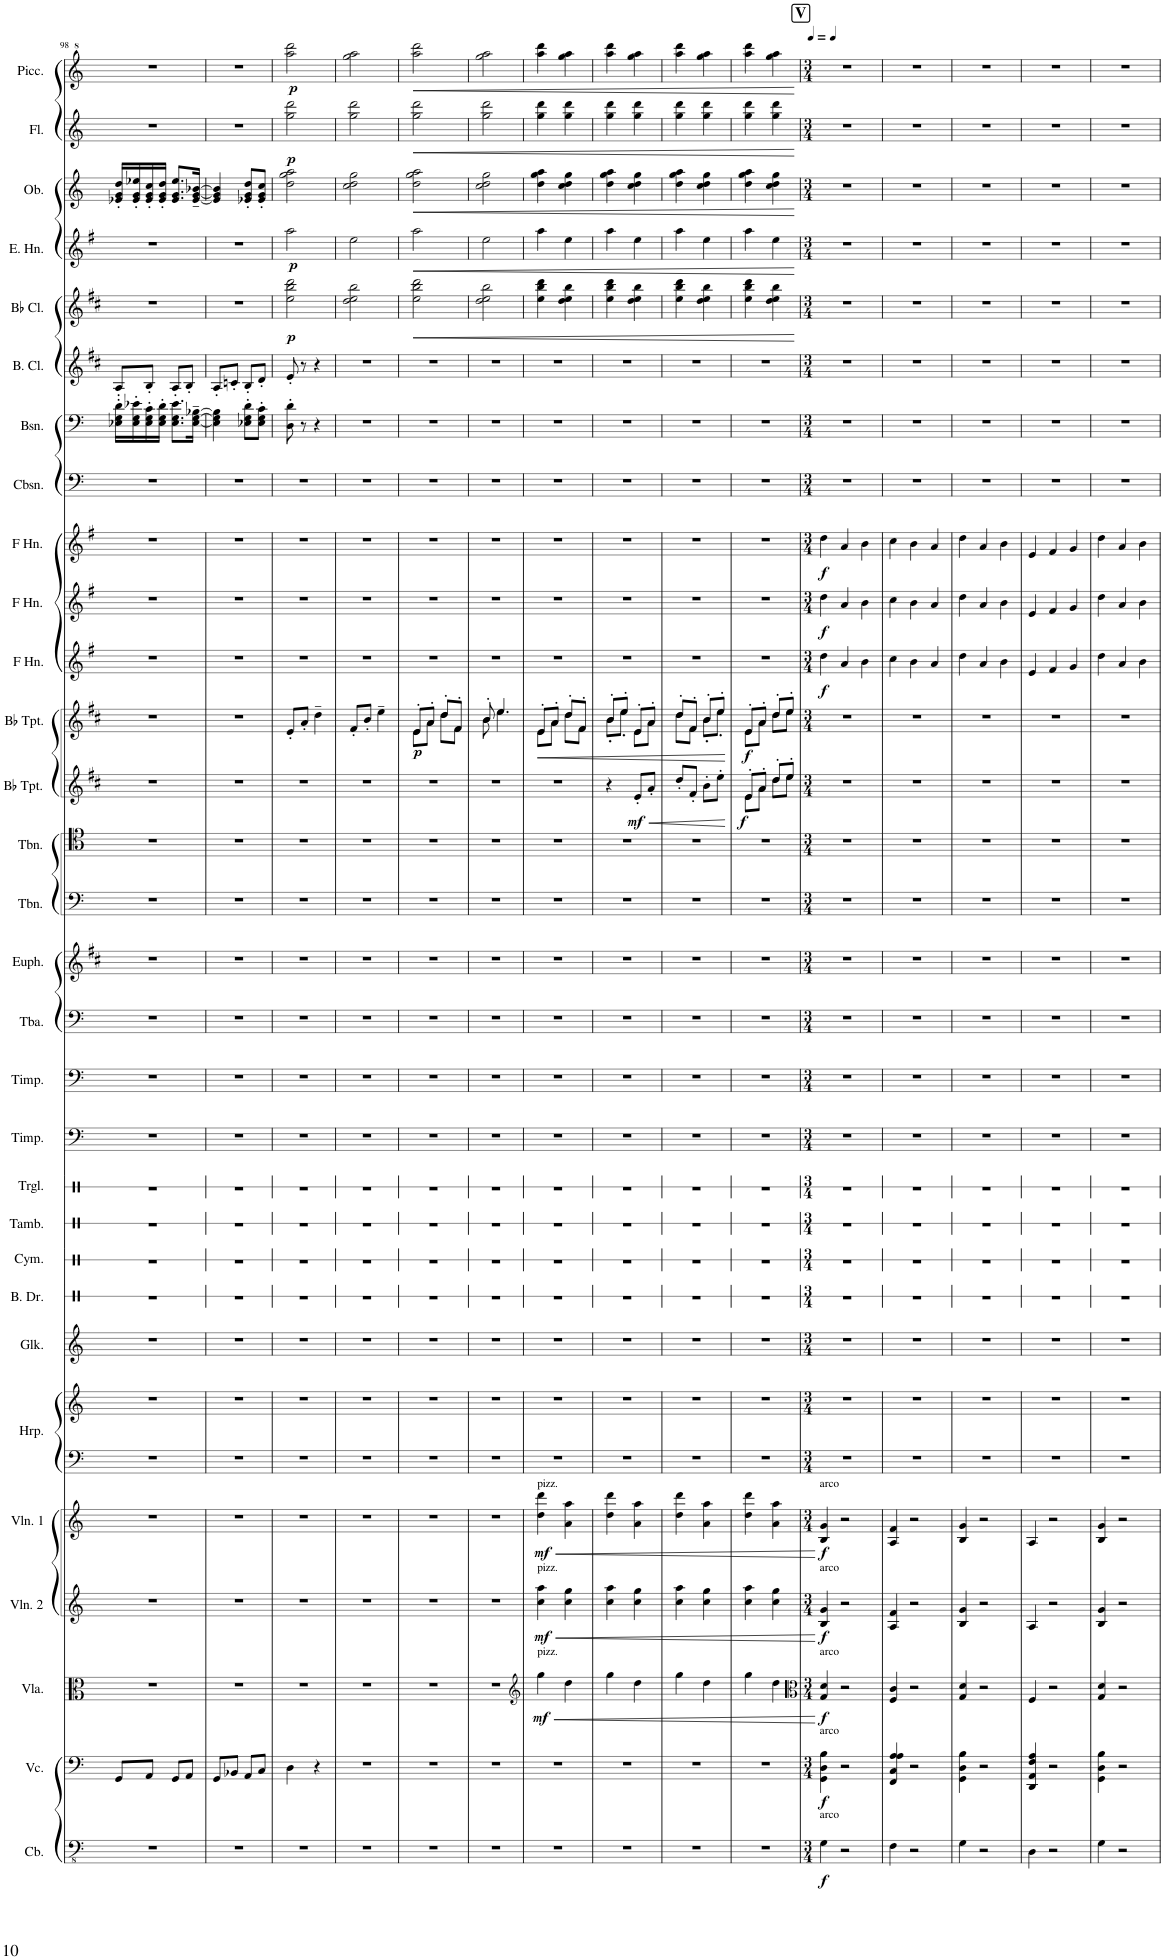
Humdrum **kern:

**kern	**dynam	**kern	**dynam	**kern	**dynam	**kern	**dynam	**kern	**dynam	**kern	**kern	**kern	**kern	**kern	**kern	**kern	**kern	**kern	**kern	**kern	**kern	**kern	**kern	**dynam	**kern	**dynam	**kern	**dynam	**kern	**dynam	**kern	**dynam	**kern	**kern	**kern	**kern	**dynam	**kern	**dynam	**kern	**dynam	**kern	**dynam	**kern	**dynam
*part30	*part30	*part29	*part29	*part28	*part28	*part27	*part27	*part26	*part26	*part25	*part25	*part24	*part23	*part22	*part21	*part20	*part19	*part18	*part17	*part16	*part15	*part14	*part13	*part13	*part12	*part12	*part11	*part11	*part10	*part10	*part9	*part9	*part8	*part7	*part6	*part5	*part5	*part4	*part4	*part3	*part3	*part2	*part2	*part1	*part1
*staff31	*staff31	*staff30	*staff30	*staff29	*staff29	*staff28	*staff28	*staff27	*staff27	*staff26	*staff25	*staff24	*staff23	*staff22	*staff21	*staff20	*staff19	*staff18	*staff17	*staff16	*staff15	*staff14	*staff13	*staff13	*staff12	*staff12	*staff11	*staff11	*staff10	*staff10	*staff9	*staff9	*staff8	*staff7	*staff6	*staff5	*staff5	*staff4	*staff4	*staff3	*staff3	*staff2	*staff2	*staff1	*staff1
*I"Contrabass	*	*I"Violoncellos	*	*I"Violas	*	*I"Violins 2	*	*I"Violins 1	*	*I"Harps	*	*I"Glockenspiel	*I"Bass Drum	*I"Cymbal	*I"Tambourine	*I"Triangle	*I"Timpani	*I"Timpani	*I"Tuba	*I"Euphonium	*I"Bass Trombone	*I"Tenor Trombones	*I"Bb Trumpet III IV	*	*I"Bb Trumpet I II	*	*I"F Horn V VI	*	*I"F Horn III IV	*	*I"F Horn I II	*	*I"Contrabassoon	*I"Bassoons	*I"Bass Clarinet	*I"Bb Clarinets	*	*I"English Horn	*	*I"Oboes	*	*I"Flutes	*	*I"Piccolos	*
*I'Cb.	*	*I'Vc.	*	*I'Vla.	*	*I'Vln. 2	*	*I'Vln. 1	*	*I'Hrp.	*	*I'Glk.	*I'B. Dr.	*I'Cym.	*I'Tamb.	*I'Trgl.	*I'Timp.	*I'Timp.	*I'Tba.	*I'Euph.	*I'Tbn.	*I'Tbn.	*I'Bb Tpt.	*	*I'Bb Tpt.	*	*I'F Hn.	*	*I'F Hn.	*	*I'F Hn.	*	*I'Cbsn.	*I'Bsn.	*I'B. Cl.	*I'Bb Cl.	*	*I'E. Hn.	*	*I'Ob.	*	*I'Fl.	*	*I'Picc.	*
!!LO:PB:g=z
*clefFv4	*	*clefF4	*	*clefC3	*	*clefG2	*	*clefG2	*	*clefF4	*clefG2	*clefG2	*clefX	*clefX	*clefX	*clefX	*clefF4	*clefF4	*clefF4	*clefG2	*clefF4	*clefC4	*clefG2	*	*clefG2	*	*clefG2	*	*clefG2	*	*clefG2	*	*clefF4	*clefF4	*clefG2	*clefG2	*	*clefG2	*	*clefG2	*	*clefG2	*	*clefG^2	*
*Trd7c12	*	*	*	*	*	*	*	*	*	*	*	*Trd-14c-24	*	*	*	*	*	*	*	*Trd8c14	*	*	*Trd1c2	*	*Trd1c2	*	*Trd4c7	*	*Trd4c7	*	*Trd4c7	*	*Trd7c12	*	*Trd8c14	*Trd1c2	*	*Trd4c7	*	*	*	*	*	*Trd-7c-12	*
*k[]	*	*k[]	*	*k[]	*	*k[]	*	*k[]	*	*k[]	*k[]	*k[]	*k[]	*k[]	*k[]	*k[]	*k[]	*k[]	*k[]	*k[f#c#]	*k[]	*k[]	*k[f#c#]	*	*k[f#c#]	*	*k[f#]	*	*k[f#]	*	*k[f#]	*	*k[]	*k[]	*k[f#c#]	*k[f#c#]	*	*k[f#]	*	*k[]	*	*k[]	*	*k[]	*
*M2/4	*	*M2/4	*	*M2/4	*	*M2/4	*	*M2/4	*	*M2/4	*M2/4	*M2/4	*M2/4	*M2/4	*M2/4	*M2/4	*M2/4	*M2/4	*M2/4	*M2/4	*M2/4	*M2/4	*M2/4	*	*M2/4	*	*M2/4	*	*M2/4	*	*M2/4	*	*M2/4	*M2/4	*M2/4	*M2/4	*	*M2/4	*	*M2/4	*	*M2/4	*	*M2/4	*
=98	=98	=98	=98	=98	=98	=98	=98	=98	=98	=98	=98	=98	=98	=98	=98	=98	=98	=98	=98	=98	=98	=98	=98	=98	=98	=98	=98	=98	=98	=98	=98	=98	=98	=98	=98	=98	=98	=98	=98	=98	=98	=98	=98	=98	=98
2r	.	8GG/L	.	2r	.	2r	.	2r	.	2r	2r	2r	2r	2r	2r	2r	2r	2r	2r	2r	2r	2r	2r	.	2r	.	2r	.	2r	.	2r	.	2r	16E-X\' 16G\' 16d\'LL	8A'/L	2r	.	2r	.	16e-X/' 16g/' 16dd/'LL	.	2r	.	2r	.
.	.	.	.	.	.	.	.	.	.	.	.	.	.	.	.	.	.	.	.	.	.	.	.	.	.	.	.	.	.	.	.	.	.	16E-\' 16G\' 16e-X\'	.	.	.	.	.	16e-/' 16g/' 16ee-X/'	.	.	.	.	.
.	.	8AA/J	.	.	.	.	.	.	.	.	.	.	.	.	.	.	.	.	.	.	.	.	.	.	.	.	.	.	.	.	.	.	.	16E-\' 16G\' 16c\'	8B'/J	.	.	.	.	16e-/' 16g/' 16cc/'	.	.	.	.	.
.	.	.	.	.	.	.	.	.	.	.	.	.	.	.	.	.	.	.	.	.	.	.	.	.	.	.	.	.	.	.	.	.	.	16E-\' 16G\' 16d\'JJ	.	.	.	.	.	16e-/' 16g/' 16dd/'JJ	.	.	.	.	.
.	.	8GG/L	.	.	.	.	.	.	.	.	.	.	.	.	.	.	.	.	.	.	.	.	.	.	.	.	.	.	.	.	.	.	.	8.E-\ 8.G\ 8.e-\L	8A'/L	.	.	.	.	8.e-/ 8.g/ 8.ee-/L	.	.	.	.	.
.	.	8AA/J	.	.	.	.	.	.	.	.	.	.	.	.	.	.	.	.	.	.	.	.	.	.	.	.	.	.	.	.	.	.	.	.	8B'/J	.	.	.	.	.	.	.	.	.	.
.	.	.	.	.	.	.	.	.	.	.	.	.	.	.	.	.	.	.	.	.	.	.	.	.	.	.	.	.	.	.	.	.	.	[16E-\~ [16G\~ [16B-X\~Jk	.	.	.	.	.	[16e-/~ [16g/~ [16b-X/~Jk	.	.	.	.	.
=99	=99	=99	=99	=99	=99	=99	=99	=99	=99	=99	=99	=99	=99	=99	=99	=99	=99	=99	=99	=99	=99	=99	=99	=99	=99	=99	=99	=99	=99	=99	=99	=99	=99	=99	=99	=99	=99	=99	=99	=99	=99	=99	=99	=99	=99
2r	.	8GG/L	.	2r	.	2r	.	2r	.	2r	2r	2r	2r	2r	2r	2r	2r	2r	2r	2r	2r	2r	2r	.	2r	.	2r	.	2r	.	2r	.	2r	4E-\] 4G\] 4B-\]	8A'/L	2r	.	2r	.	4e-/] 4g/] 4b-/]	.	2r	.	2r	.
.	.	8BB-X/J	.	.	.	.	.	.	.	.	.	.	.	.	.	.	.	.	.	.	.	.	.	.	.	.	.	.	.	.	.	.	.	.	8cn'/J	.	.	.	.	.	.	.	.	.	.
.	.	8AA/L	.	.	.	.	.	.	.	.	.	.	.	.	.	.	.	.	.	.	.	.	.	.	.	.	.	.	.	.	.	.	.	8E-X\' 8G\' 8d\'L	8B'/L	.	.	.	.	8e-X/' 8g/' 8dd/'L	.	.	.	.	.
.	.	8C/J	.	.	.	.	.	.	.	.	.	.	.	.	.	.	.	.	.	.	.	.	.	.	.	.	.	.	.	.	.	.	.	8E-\' 8G\' 8c\'J	8d'/J	.	.	.	.	8e-/' 8g/' 8cc/'J	.	.	.	.	.
=100	=100	=100	=100	=100	=100	=100	=100	=100	=100	=100	=100	=100	=100	=100	=100	=100	=100	=100	=100	=100	=100	=100	=100	=100	=100	=100	=100	=100	=100	=100	=100	=100	=100	=100	=100	=100	=100	=100	=100	=100	=100	=100	=100	=100	=100
!	!	!	!	!	!	!	!	!	!	!	!	!	!	!	!	!	!	!	!	!	!	!	!	!	!	!	!	!	!	!	!	!	!	!	!	!	!LO:DY:b	!	!LO:DY:b	!	!	!	!LO:DY:b	!	!LO:DY:b
2r	.	4D\	.	2r	.	2r	.	2r	.	2r	2r	2r	2r	2r	2r	2r	2r	2r	2r	2r	2r	2r	2r	.	8e'/L	.	2r	.	2r	.	2r	.	2r	8D\' 8d\'	8e'/	2ee\ 2bb\ 2ddd\	p	2aa\	p	2dd\ 2gg\ 2aa\	.	2gg\ 2ddd\	p	2aaa\ 2dddd\	p
.	.	.	.	.	.	.	.	.	.	.	.	.	.	.	.	.	.	.	.	.	.	.	.	.	8a'/J	.	.	.	.	.	.	.	.	8r	8r	.	.	.	.	.	.	.	.	.	.
.	.	4r	.	.	.	.	.	.	.	.	.	.	.	.	.	.	.	.	.	.	.	.	.	.	4dd~\	.	.	.	.	.	.	.	.	4r	4r	.	.	.	.	.	.	.	.	.	.
=101	=101	=101	=101	=101	=101	=101	=101	=101	=101	=101	=101	=101	=101	=101	=101	=101	=101	=101	=101	=101	=101	=101	=101	=101	=101	=101	=101	=101	=101	=101	=101	=101	=101	=101	=101	=101	=101	=101	=101	=101	=101	=101	=101	=101	=101
2r	.	2r	.	2r	.	2r	.	2r	.	2r	2r	2r	2r	2r	2r	2r	2r	2r	2r	2r	2r	2r	2r	.	8f#'/L	.	2r	.	2r	.	2r	.	2r	2r	2r	2dd\ 2ee\ 2bb\	.	2ee\	.	2cc\ 2dd\ 2gg\	.	2gg\ 2ddd\	.	2ggg\ 2aaa\	.
.	.	.	.	.	.	.	.	.	.	.	.	.	.	.	.	.	.	.	.	.	.	.	.	.	8b'/J	.	.	.	.	.	.	.	.	.	.	.	.	.	.	.	.	.	.	.	.
.	.	.	.	.	.	.	.	.	.	.	.	.	.	.	.	.	.	.	.	.	.	.	.	.	4ee~\	.	.	.	.	.	.	.	.	.	.	.	.	.	.	.	.	.	.	.	.
=102	=102	=102	=102	=102	=102	=102	=102	=102	=102	=102	=102	=102	=102	=102	=102	=102	=102	=102	=102	=102	=102	=102	=102	=102	=102	=102	=102	=102	=102	=102	=102	=102	=102	=102	=102	=102	=102	=102	=102	=102	=102	=102	=102	=102	=102
*	*	*	*	*	*	*	*	*	*	*	*	*	*	*	*	*	*	*	*	*	*	*	*	*	*^	*	*	*	*	*	*	*	*	*	*	*	*	*	*	*	*	*	*	*	*
!	!	!	!	!	!	!	!	!	!	!	!	!	!	!	!	!	!	!	!	!	!	!	!	!	!	!	!LO:DY:b	!	!	!	!	!	!	!	!	!	!	!LO:HP:b	!	!LO:HP:b	!	!LO:HP:b	!	!LO:HP:b	!	!LO:HP:b
2r	.	2r	.	2r	.	2r	.	2r	.	2r	2r	2r	2r	2r	2r	2r	2r	2r	2r	2r	2r	2r	2r	.	8e'/L	8e\L	p	2r	.	2r	.	2r	.	2r	2r	2r	2ee\ 2bb\ 2ddd\	<	2aa\	<	2dd\ 2gg\ 2aa\	<	2gg\ 2ddd\	<	2aaa\ 2dddd\	<
.	.	.	.	.	.	.	.	.	.	.	.	.	.	.	.	.	.	.	.	.	.	.	.	.	8a'/J	8a\J	.	.	.	.	.	.	.	.	.	.	.	.	.	.	.	.	.	.	.	.
.	.	.	.	.	.	.	.	.	.	.	.	.	.	.	.	.	.	.	.	.	.	.	.	.	8dd'/L	8dd\L	.	.	.	.	.	.	.	.	.	.	.	.	.	.	.	.	.	.	.	.
.	.	.	.	.	.	.	.	.	.	.	.	.	.	.	.	.	.	.	.	.	.	.	.	.	8f#'/J	8f#\J	.	.	.	.	.	.	.	.	.	.	.	.	.	.	.	.	.	.	.	.
=103	=103	=103	=103	=103	=103	=103	=103	=103	=103	=103	=103	=103	=103	=103	=103	=103	=103	=103	=103	=103	=103	=103	=103	=103	=103	=103	=103	=103	=103	=103	=103	=103	=103	=103	=103	=103	=103	=103	=103	=103	=103	=103	=103	=103	=103	=103
2r	.	2r	.	2r	.	2r	.	2r	.	2r	2r	2r	2r	2r	2r	2r	2r	2r	2r	2r	2r	2r	2r	.	8b'/	8b\	.	2r	.	2r	.	2r	.	2r	2r	2r	2dd\ 2ee\ 2bb\	.	2ee\	.	2cc\ 2dd\ 2gg\	.	2gg\ 2ddd\	.	2ggg\ 2aaa\	.
.	.	.	.	.	.	.	.	.	.	.	.	.	.	.	.	.	.	.	.	.	.	.	.	.	4.ee/	4.ee\	.	.	.	.	.	.	.	.	.	.	.	.	.	.	.	.	.	.	.	.
=104	=104	=104	=104	=104	=104	=104	=104	=104	=104	=104	=104	=104	=104	=104	=104	=104	=104	=104	=104	=104	=104	=104	=104	=104	=104	=104	=104	=104	=104	=104	=104	=104	=104	=104	=104	=104	=104	=104	=104	=104	=104	=104	=104	=104	=104	=104
*	*	*	*	*clefG2	*	*	*	*	*	*	*	*	*	*	*	*	*	*	*	*	*	*	*	*	*	*	*	*	*	*	*	*	*	*	*	*	*	*	*	*	*	*	*	*	*	*
!	!	!	!	!	!	!	!	!LO:TX:a:t=pizz.	!	!	!	!	!	!	!	!	!	!	!	!	!	!	!	!	!	!	!	!	!	!	!	!	!	!	!	!	!	!	!	!	!	!	!	!	!	!
!	!	!	!	!	!	!LO:TX:a:t=pizz.	!	!	!	!	!	!	!	!	!	!	!	!	!	!	!	!	!	!	!	!	!	!	!	!	!	!	!	!	!	!	!	!	!	!	!	!	!	!	!	!
!	!	!	!	!LO:TX:a:t=pizz.	!	!	!	!	!	!	!	!	!	!	!	!	!	!	!	!	!	!	!	!	!	!	!	!	!	!	!	!	!	!	!	!	!	!	!	!	!	!	!	!	!	!
!	!	!	!	!	!LO:HP:b	!	!LO:HP:b	!	!LO:HP:b	!	!	!	!	!	!	!	!	!	!	!	!	!	!	!	!	!	!LO:HP:b	!	!	!	!	!	!	!	!	!	!	!	!	!	!	!	!	!	!	!
!	!	!	!	!	!LO:DY:n=1:b	!	!LO:DY:n=1:b	!	!LO:DY:n=1:b	!	!	!	!	!	!	!	!	!	!	!	!	!	!	!	!	!	!	!	!	!	!	!	!	!	!	!	!	!	!	!	!	!	!	!	!	!
2r	.	2r	.	4gg\	< mf	4cc\ 4aa\	< mf	4dd\ 4ddd\	< mf	2r	2r	2r	2r	2r	2r	2r	2r	2r	2r	2r	2r	2r	2r	.	8e'/L	8e\L	<	2r	.	2r	.	2r	.	2r	2r	2r	4ee\ 4bb\ 4ddd\	.	4aa\	.	4dd\ 4gg\ 4aa\	.	4gg\ 4ddd\	.	4aaa\ 4dddd\	.
.	.	.	.	.	.	.	.	.	.	.	.	.	.	.	.	.	.	.	.	.	.	.	.	.	8a'/J	8a\J	.	.	.	.	.	.	.	.	.	.	.	.	.	.	.	.	.	.	.	.
.	.	.	.	4dd\	.	4cc\ 4gg\	.	4a\ 4aa\	.	.	.	.	.	.	.	.	.	.	.	.	.	.	.	.	8dd'/L	8dd\L	.	.	.	.	.	.	.	.	.	.	4dd\ 4ee\ 4bb\	.	4ee\	.	4cc\ 4dd\ 4gg\	.	4gg\ 4ddd\	.	4ggg\ 4aaa\	.
.	.	.	.	.	.	.	.	.	.	.	.	.	.	.	.	.	.	.	.	.	.	.	.	.	8f#'/J	8f#\J	.	.	.	.	.	.	.	.	.	.	.	.	.	.	.	.	.	.	.	.
=105	=105	=105	=105	=105	=105	=105	=105	=105	=105	=105	=105	=105	=105	=105	=105	=105	=105	=105	=105	=105	=105	=105	=105	=105	=105	=105	=105	=105	=105	=105	=105	=105	=105	=105	=105	=105	=105	=105	=105	=105	=105	=105	=105	=105	=105	=105
2r	.	2r	.	4gg\	.	4cc\ 4aa\	.	4dd\ 4ddd\	.	2r	2r	2r	2r	2r	2r	2r	2r	2r	2r	2r	2r	2r	4r	.	8b'</L	8b\L	.	2r	.	2r	.	2r	.	2r	2r	2r	4ee\ 4bb\ 4ddd\	.	4aa\	.	4dd\ 4gg\ 4aa\	.	4gg\ 4ddd\	.	4aaa\ 4dddd\	.
.	.	.	.	.	.	.	.	.	.	.	.	.	.	.	.	.	.	.	.	.	.	.	.	.	8ee'</J	8ee\J	.	.	.	.	.	.	.	.	.	.	.	.	.	.	.	.	.	.	.	.
!	!	!	!	!	!	!	!	!	!	!	!	!	!	!	!	!	!	!	!	!	!	!	!	!LO:HP:b	!	!	!	!	!	!	!	!	!	!	!	!	!	!	!	!	!	!	!	!	!	!
!	!	!	!	!	!	!	!	!	!	!	!	!	!	!	!	!	!	!	!	!	!	!	!	!LO:DY:n=1:b	!	!	!	!	!	!	!	!	!	!	!	!	!	!	!	!	!	!	!	!	!	!
.	.	.	.	4dd\	.	4cc\ 4gg\	.	4a\ 4aa\	.	.	.	.	.	.	.	.	.	.	.	.	.	.	8e'/L	< mf	8e'/L	8e\L	.	.	.	.	.	.	.	.	.	.	4dd\ 4ee\ 4bb\	.	4ee\	.	4cc\ 4dd\ 4gg\	.	4gg\ 4ddd\	.	4ggg\ 4aaa\	.
.	.	.	.	.	.	.	.	.	.	.	.	.	.	.	.	.	.	.	.	.	.	.	8a'/J	.	8a'/J	8a\J	.	.	.	.	.	.	.	.	.	.	.	.	.	.	.	.	.	.	.	.
=106	=106	=106	=106	=106	=106	=106	=106	=106	=106	=106	=106	=106	=106	=106	=106	=106	=106	=106	=106	=106	=106	=106	=106	=106	=106	=106	=106	=106	=106	=106	=106	=106	=106	=106	=106	=106	=106	=106	=106	=106	=106	=106	=106	=106	=106	=106
2r	.	2r	.	4gg\	.	4cc\ 4aa\	.	4dd\ 4ddd\	.	2r	2r	2r	2r	2r	2r	2r	2r	2r	2r	2r	2r	2r	8dd'/L	.	8dd'/L	8dd\L	.	2r	.	2r	.	2r	.	2r	2r	2r	4ee\ 4bb\ 4ddd\	.	4aa\	.	4dd\ 4gg\ 4aa\	.	4gg\ 4ddd\	.	4aaa\ 4dddd\	.
.	.	.	.	.	.	.	.	.	.	.	.	.	.	.	.	.	.	.	.	.	.	.	8f#'/J	.	8f#'/J	8f#\J	.	.	.	.	.	.	.	.	.	.	.	.	.	.	.	.	.	.	.	.
.	.	.	.	4dd\	.	4cc\ 4gg\	.	4a\ 4aa\	.	.	.	.	.	.	.	.	.	.	.	.	.	.	8b'\L	.	8b'</L	8b\L	.	.	.	.	.	.	.	.	.	.	4dd\ 4ee\ 4bb\	.	4ee\	.	4cc\ 4dd\ 4gg\	.	4gg\ 4ddd\	.	4ggg\ 4aaa\	.
.	.	.	.	.	.	.	.	.	.	.	.	.	.	.	.	.	.	.	.	.	.	.	8ee'\J	.	8ee'</J	8ee\J	.	.	.	.	.	.	.	.	.	.	.	.	.	.	.	.	.	.	.	.
*	*	*	*	*	*	*	*	*	*	*	*	*	*	*	*	*	*	*	*	*	*	*	*	*	*v	*v	*	*	*	*	*	*	*	*	*	*	*	*	*	*	*	*	*	*	*	*
.	.	.	.	.	.	.	.	.	.	.	.	.	.	.	.	.	.	.	.	.	.	.	.	[	.	[	.	.	.	.	.	.	.	.	.	.	.	.	.	.	.	.	.	.	.
=107	=107	=107	=107	=107	=107	=107	=107	=107	=107	=107	=107	=107	=107	=107	=107	=107	=107	=107	=107	=107	=107	=107	=107	=107	=107	=107	=107	=107	=107	=107	=107	=107	=107	=107	=107	=107	=107	=107	=107	=107	=107	=107	=107	=107	=107
*	*	*	*	*	*	*	*	*	*	*	*	*	*	*	*	*	*	*	*	*	*	*	*^	*	*^	*	*	*	*	*	*	*	*	*	*	*	*	*	*	*	*	*	*	*	*
!	!	!	!	!	!	!	!	!	!	!	!	!	!	!	!	!	!	!	!	!	!	!	!	!	!LO:DY:b	!	!	!LO:DY:b	!	!	!	!	!	!	!	!	!	!	!	!	!	!	!	!	!	!	!
2r	.	2r	.	4gg\	.	4cc\ 4aa\	.	4dd\ 4ddd\	.	2r	2r	2r	2r	2r	2r	2r	2r	2r	2r	2r	2r	2r	8e'/L	8e\L	f	8e'/L	8e\L	f	2r	.	2r	.	2r	.	2r	2r	2r	4ee\ 4bb\ 4ddd\	.	4aa\	.	4dd\ 4gg\ 4aa\	.	4gg\ 4ddd\	.	4aaa\ 4dddd\	.
.	.	.	.	.	.	.	.	.	.	.	.	.	.	.	.	.	.	.	.	.	.	.	8a'/J	8a\J	.	8a'/J	8a\J	.	.	.	.	.	.	.	.	.	.	.	.	.	.	.	.	.	.	.	.
.	.	.	.	4dd\	.	4cc\ 4gg\	.	4a\ 4aa\	.	.	.	.	.	.	.	.	.	.	.	.	.	.	8dd'/L	8dd\L	.	8dd'/L	8dd\L	.	.	.	.	.	.	.	.	.	.	4dd\ 4ee\ 4bb\	.	4ee\	.	4cc\ 4dd\ 4gg\	.	4gg\ 4ddd\	.	4ggg\ 4aaa\	.
.	.	.	.	.	.	.	.	.	.	.	.	.	.	.	.	.	.	.	.	.	.	.	8ee'/J	8ee\J	.	8ee'/J	8ee\J	.	.	.	.	.	.	.	.	.	.	.	.	.	.	.	.	.	.	.	.
*	*	*	*	*	*	*	*	*	*	*	*	*	*	*	*	*	*	*	*	*	*	*	*v	*v	*	*	*	*	*	*	*	*	*	*	*	*	*	*	*	*	*	*	*	*	*	*	*
*	*	*	*	*	*	*	*	*	*	*	*	*	*	*	*	*	*	*	*	*	*	*	*	*	*v	*v	*	*	*	*	*	*	*	*	*	*	*	*	*	*	*	*	*	*	*	*
.	.	.	.	.	[	.	[	.	[	.	.	.	.	.	.	.	.	.	.	.	.	.	.	.	.	.	.	.	.	.	.	.	.	.	.	.	[	.	[	.	[	.	[	.	[
=108	=108	=108	=108	=108	=108	=108	=108	=108	=108	=108	=108	=108	=108	=108	=108	=108	=108	=108	=108	=108	=108	=108	=108	=108	=108	=108	=108	=108	=108	=108	=108	=108	=108	=108	=108	=108	=108	=108	=108	=108	=108	=108	=108	=108	=108
!!LO:REH:place=s1:a:B:cj:fs=14:t=V
*	*	*	*	*clefC3	*	*	*	*	*	*	*	*	*	*	*	*	*	*	*	*	*	*	*	*	*	*	*	*	*	*	*	*	*	*	*	*	*	*	*	*	*	*	*	*	*
*M3/4	*	*M3/4	*	*M3/4	*	*M3/4	*	*M3/4	*	*M3/4	*M3/4	*M3/4	*M3/4	*M3/4	*M3/4	*M3/4	*M3/4	*M3/4	*M3/4	*M3/4	*M3/4	*M3/4	*M3/4	*	*M3/4	*	*M3/4	*	*M3/4	*	*M3/4	*	*M3/4	*M3/4	*M3/4	*M3/4	*	*M3/4	*	*M3/4	*	*M3/4	*	*M3/4	*
!	!	!	!	!	!	!	!	!LO:TX:a:t=arco	!	!	!	!	!	!	!	!	!	!	!	!	!	!	!	!	!	!	!	!	!	!	!	!	!	!	!	!	!	!	!	!	!	!	!	!	!
!	!	!	!	!	!	!LO:TX:a:t=arco	!	!	!	!	!	!	!	!	!	!	!	!	!	!	!	!	!	!	!	!	!	!	!	!	!	!	!	!	!	!	!	!	!	!	!	!	!	!	!
!	!	!	!	!LO:TX:a:t=arco	!	!	!	!	!	!	!	!	!	!	!	!	!	!	!	!	!	!	!	!	!	!	!	!	!	!	!	!	!	!	!	!	!	!	!	!	!	!	!	!	!
!	!	!LO:TX:a:t=arco	!	!	!	!	!	!	!	!	!	!	!	!	!	!	!	!	!	!	!	!	!	!	!	!	!	!	!	!	!	!	!	!	!	!	!	!	!	!	!	!	!	!	!
!LO:TX:a:t=arco	!	!	!	!	!	!	!	!	!	!	!	!	!	!	!	!	!	!	!	!	!	!	!	!	!	!	!	!	!	!	!	!	!	!	!	!	!	!	!	!	!	!	!	!	!
!	!LO:DY:b	!	!LO:DY:b	!	!LO:DY:b	!	!LO:DY:b	!	!LO:DY:b	!	!	!	!	!	!	!	!	!	!	!	!	!	!	!	!	!	!	!LO:DY:b	!	!LO:DY:b	!	!LO:DY:b	!	!	!	!	!	!	!	!	!	!	!	!	!
4GG\	f	4GG\ 4D\ 4B\	f	4G/ 4d/	f	4B/ 4g/	f	4B/ 4g/	f	2.r	2.r	2.r	2.r	2.r	2.r	2.r	2.r	2.r	2.r	2.r	2.r	2.r	2.r	.	2.r	.	4dd\	f	4dd\	f	4dd\	f	2.r	2.r	2.r	2.r	.	2.r	.	2.r	.	2.r	.	2.r	.
2r	.	2r	.	2r	.	2r	.	2r	.	.	.	.	.	.	.	.	.	.	.	.	.	.	.	.	.	.	4a/	.	4a/	.	4a/	.	.	.	.	.	.	.	.	.	.	.	.	.	.
.	.	.	.	.	.	.	.	.	.	.	.	.	.	.	.	.	.	.	.	.	.	.	.	.	.	.	4b\	.	4b\	.	4b\	.	.	.	.	.	.	.	.	.	.	.	.	.	.
=109	=109	=109	=109	=109	=109	=109	=109	=109	=109	=109	=109	=109	=109	=109	=109	=109	=109	=109	=109	=109	=109	=109	=109	=109	=109	=109	=109	=109	=109	=109	=109	=109	=109	=109	=109	=109	=109	=109	=109	=109	=109	=109	=109	=109	=109
4FF\	.	4FF/ 4C/ 4A/ 4A/	.	4F/ 4c/	.	4A/ 4f/	.	4A/ 4f/	.	2.r	2.r	2.r	2.r	2.r	2.r	2.r	2.r	2.r	2.r	2.r	2.r	2.r	2.r	.	2.r	.	4cc\	.	4cc\	.	4cc\	.	2.r	2.r	2.r	2.r	.	2.r	.	2.r	.	2.r	.	2.r	.
2r	.	2r	.	2r	.	2r	.	2r	.	.	.	.	.	.	.	.	.	.	.	.	.	.	.	.	.	.	4b\	.	4b\	.	4b\	.	.	.	.	.	.	.	.	.	.	.	.	.	.
.	.	.	.	.	.	.	.	.	.	.	.	.	.	.	.	.	.	.	.	.	.	.	.	.	.	.	4a/	.	4a/	.	4a/	.	.	.	.	.	.	.	.	.	.	.	.	.	.
=110	=110	=110	=110	=110	=110	=110	=110	=110	=110	=110	=110	=110	=110	=110	=110	=110	=110	=110	=110	=110	=110	=110	=110	=110	=110	=110	=110	=110	=110	=110	=110	=110	=110	=110	=110	=110	=110	=110	=110	=110	=110	=110	=110	=110	=110
4GG\	.	4GG\ 4D\ 4B\	.	4G/ 4d/	.	4B/ 4g/	.	4B/ 4g/	.	2.r	2.r	2.r	2.r	2.r	2.r	2.r	2.r	2.r	2.r	2.r	2.r	2.r	2.r	.	2.r	.	4dd\	.	4dd\	.	4dd\	.	2.r	2.r	2.r	2.r	.	2.r	.	2.r	.	2.r	.	2.r	.
2r	.	2r	.	2r	.	2r	.	2r	.	.	.	.	.	.	.	.	.	.	.	.	.	.	.	.	.	.	4a/	.	4a/	.	4a/	.	.	.	.	.	.	.	.	.	.	.	.	.	.
.	.	.	.	.	.	.	.	.	.	.	.	.	.	.	.	.	.	.	.	.	.	.	.	.	.	.	4b\	.	4b\	.	4b\	.	.	.	.	.	.	.	.	.	.	.	.	.	.
=111	=111	=111	=111	=111	=111	=111	=111	=111	=111	=111	=111	=111	=111	=111	=111	=111	=111	=111	=111	=111	=111	=111	=111	=111	=111	=111	=111	=111	=111	=111	=111	=111	=111	=111	=111	=111	=111	=111	=111	=111	=111	=111	=111	=111	=111
4DD\	.	4DD/ 4AA/ 4F/ 4A/	.	4F/	.	4A/	.	4A/	.	2.r	2.r	2.r	2.r	2.r	2.r	2.r	2.r	2.r	2.r	2.r	2.r	2.r	2.r	.	2.r	.	4e/	.	4e/	.	4e/	.	2.r	2.r	2.r	2.r	.	2.r	.	2.r	.	2.r	.	2.r	.
2r	.	2r	.	2r	.	2r	.	2r	.	.	.	.	.	.	.	.	.	.	.	.	.	.	.	.	.	.	4f#/	.	4f#/	.	4f#/	.	.	.	.	.	.	.	.	.	.	.	.	.	.
.	.	.	.	.	.	.	.	.	.	.	.	.	.	.	.	.	.	.	.	.	.	.	.	.	.	.	4g/	.	4g/	.	4g/	.	.	.	.	.	.	.	.	.	.	.	.	.	.
=112	=112	=112	=112	=112	=112	=112	=112	=112	=112	=112	=112	=112	=112	=112	=112	=112	=112	=112	=112	=112	=112	=112	=112	=112	=112	=112	=112	=112	=112	=112	=112	=112	=112	=112	=112	=112	=112	=112	=112	=112	=112	=112	=112	=112	=112
4GG\	.	4GG\ 4D\ 4B\	.	4G/ 4d/	.	4B/ 4g/	.	4B/ 4g/	.	2.r	2.r	2.r	2.r	2.r	2.r	2.r	2.r	2.r	2.r	2.r	2.r	2.r	2.r	.	2.r	.	4dd\	.	4dd\	.	4dd\	.	2.r	2.r	2.r	2.r	.	2.r	.	2.r	.	2.r	.	2.r	.
2r	.	2r	.	2r	.	2r	.	2r	.	.	.	.	.	.	.	.	.	.	.	.	.	.	.	.	.	.	4a/	.	4a/	.	4a/	.	.	.	.	.	.	.	.	.	.	.	.	.	.
.	.	.	.	.	.	.	.	.	.	.	.	.	.	.	.	.	.	.	.	.	.	.	.	.	.	.	4b\	.	4b\	.	4b\	.	.	.	.	.	.	.	.	.	.	.	.	.	.
=	=	=	=	=	=	=	=	=	=	=	=	=	=	=	=	=	=	=	=	=	=	=	=	=	=	=	=	=	=	=	=	=	=	=	=	=	=	=	=	=	=	=	=	=	=
*-	*-	*-	*-	*-	*-	*-	*-	*-	*-	*-	*-	*-	*-	*-	*-	*-	*-	*-	*-	*-	*-	*-	*-	*-	*-	*-	*-	*-	*-	*-	*-	*-	*-	*-	*-	*-	*-	*-	*-	*-	*-	*-	*-	*-	*-
